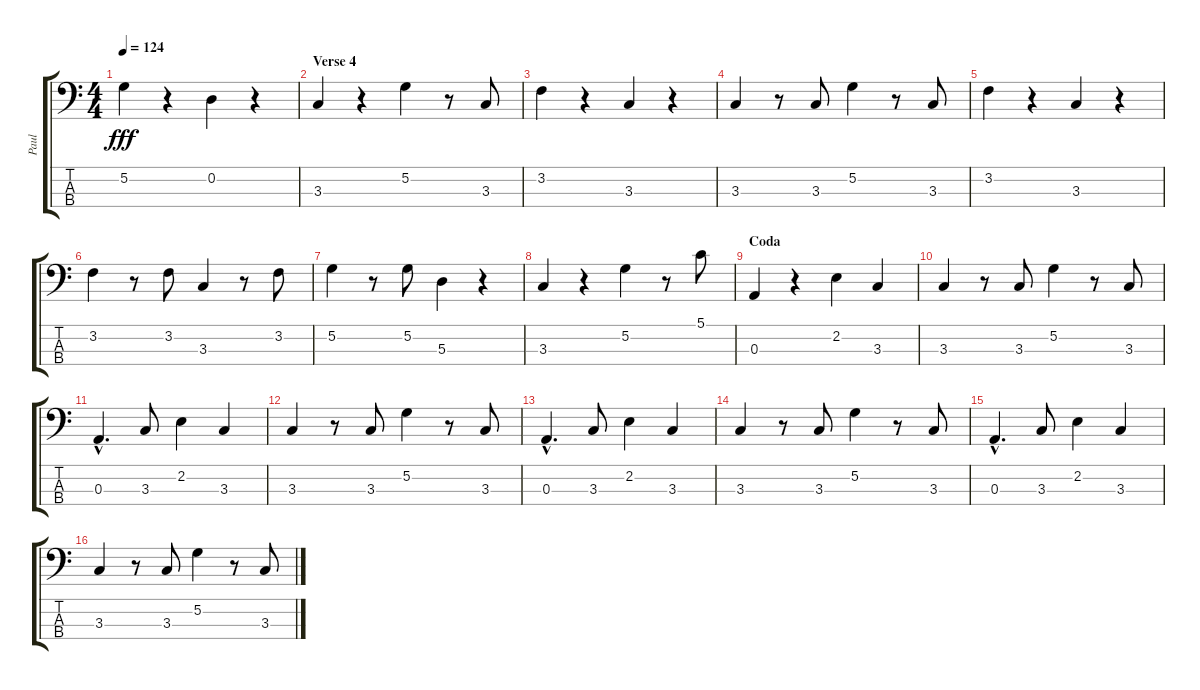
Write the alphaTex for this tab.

\track ("Paul" "Paul") {instrument electricbassfinger}
\staff {score tabs}
\tuning (G2 D2 A1 E1) {hide}
\ts (4 4)
\tempo 124
\clef f4
\ks c
5.2.4{dy fff} r.4 0.2.4 r.4 |
\section ("" "Verse 4")
3.3.4 r.4 5.2.4 r.8 3.3.8 |
3.2.4 r.4 3.3.4 r.4 |
3.3.4 r.8 3.3.8 5.2.4 r.8 3.3.8 |
3.2.4 r.4 3.3.4 r.4 |
3.2.4 r.8 3.2.8 3.3.4 r.8 3.2.8 |
5.2.4 r.8 5.2.8 5.3.4 r.4 |
3.3.4 r.4 5.2.4 r.8 5.1.8 |
\section ("" "Coda")
0.3.4 r.4 2.2.4 3.3.4 |
3.3.4 r.8 3.3.8 5.2.4 r.8 3.3.8 |
0.3{hac}.4{d} 3.3.8 2.2.4 3.3.4 |
3.3.4 r.8 3.3.8 5.2.4 r.8 3.3.8 |
0.3{hac}.4{d} 3.3.8 2.2.4 3.3.4 |
3.3.4 r.8 3.3.8 5.2.4 r.8 3.3.8 |
0.3{hac}.4{d} 3.3.8 2.2.4 3.3.4 |
3.3.4 r.8 3.3.8 5.2.4 r.8 3.3.8
